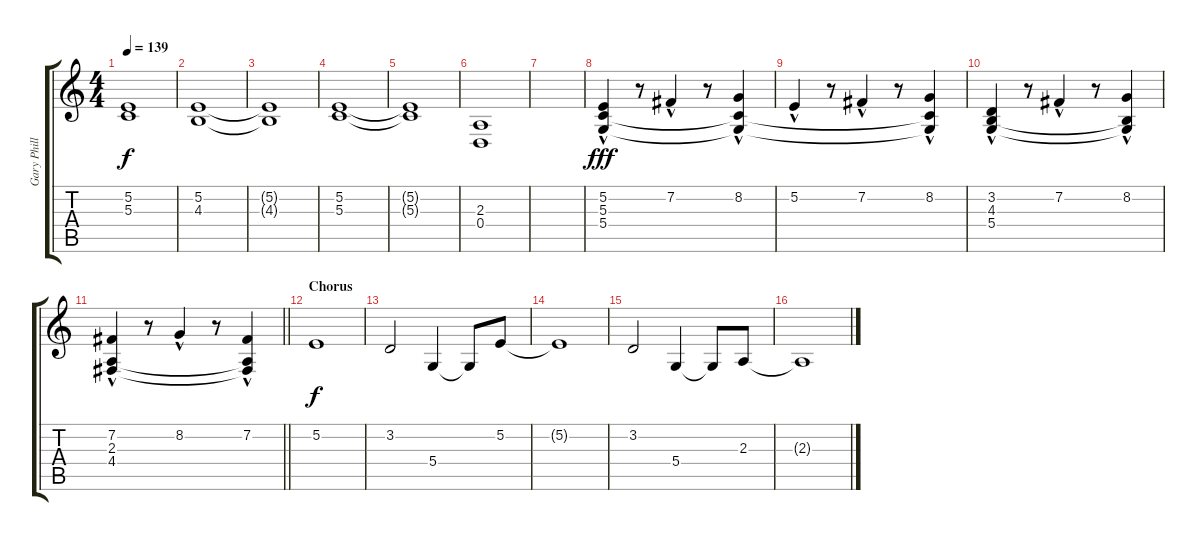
\track ("Gary Phillips" "Gary Phill") {instrument drawbarorgan}
\staff {score tabs}
\tuning (E4 B3 G3 D3 A2 E2) {hide}
\ts (4 4)
\tempo 139
\clef g2
\ks c
(5.2{t} 5.3{t}).1{dy f} |
(5.2 4.3).1 |
(5.2{t} 4.3{t}).1 |
(5.2 5.3).1 |
(5.2{t} 5.3{t}).1 |
(2.3 0.4).1{volume 6} |
|
(5.2{hac} 5.3 5.4).4{dy fff volume 13} r.8 7.2{hac}.4 r.8 (8.2{hac} 5.3{t} 5.4{t}).4 |
5.2{hac}.4 r.8 7.2{hac}.4 r.8 (8.2{hac} 5.3{t} 5.4{t}).4 |
(3.2{hac} 4.3 5.4).4 r.8 7.2{hac}.4 r.8 (8.2{hac} 4.3{t} 5.4{t}).4 |
\barLineRight lightlight
(7.2{hac} 2.3 4.4).4 r.8 8.2{hac}.4 r.8 (7.2{hac} 2.3{t} 4.4{t}).4 |
\section ("" "Chorus")
5.2.1{dy f} |
3.2.2 5.4.4 5.4{t}.8 5.2.8 |
5.2{t}.1 |
3.2.2 5.4.4 5.4{t}.8 2.3.8 |
2.3{t}.1
